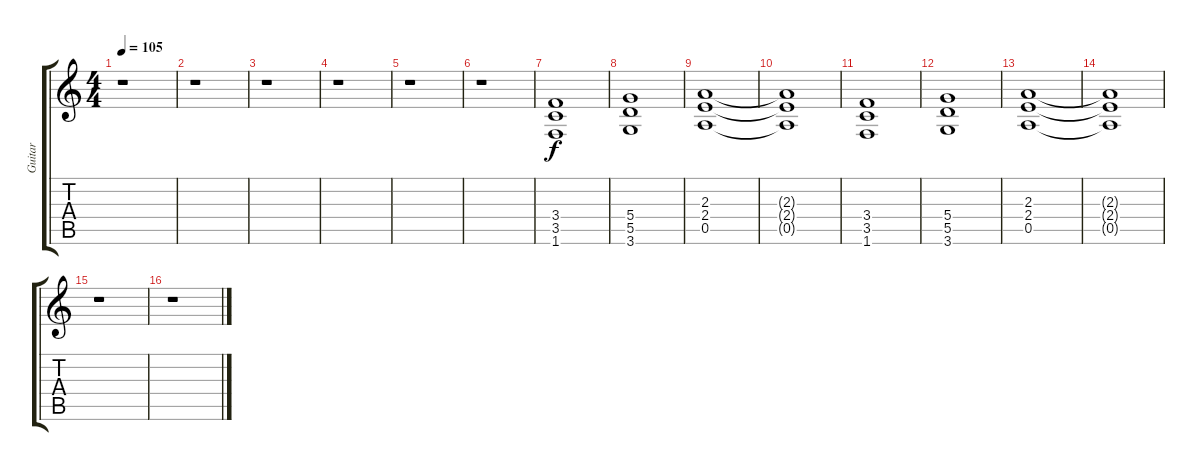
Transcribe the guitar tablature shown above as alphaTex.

\track ("Guitar" "Guitar") {instrument distortionguitar}
\staff {score tabs}
\tuning (E4 B3 G3 D3 A2 E2) {hide}
\ts (4 4)
\tempo 105
\clef g2
\ks c
r.1{dy f} |
r.1 |
r.1 |
r.1 |
r.1 |
r.1 |
(3.4 3.5 1.6).1 |
(5.4 5.5 3.6).1 |
(2.3 2.4 0.5).1 |
(2.3{t} 2.4{t} 0.5{t}).1 |
(3.4 3.5 1.6).1 |
(5.4 5.5 3.6).1 |
(2.3 2.4 0.5).1 |
(2.3{t} 2.4{t} 0.5{t}).1 |
r.1 |
r.1
